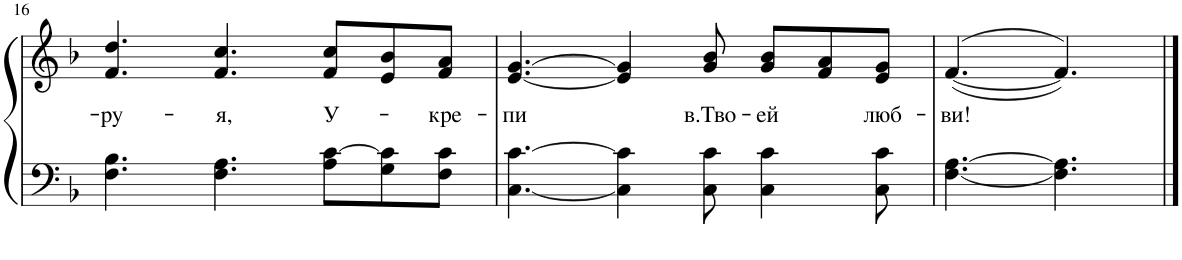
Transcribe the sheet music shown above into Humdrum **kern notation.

**kern	**kern	**text
*part1	*part1	*part1
*staff2	*staff1	*staff1
*I"Piano	*	*
*I'Pno.	*	*
!!LO:PB:g=z
*clefF4	*clefG2	*
*k[b-]	*k[b-]	*
*M9/8	*M9/8	*
=16	=16	=16
!	!	!LO:LY:b
4.F\ 4.B-\	4.f/ 4.dd/	-ру-
!	!	!LO:LY:b
4.F\ 4.A\	4.f/ 4.cc/	-я,
!	!	!LO:LY:b
8A\ [8c\L	8f/ 8cc/L	У-
8G\ 8c\]	8e/ 8b-/	.
!	!	!LO:LY:b
8F\ 8c\J	8f/ 8a/J	-кре-
=17	=17	=17
!	!	!LO:LY:b
[4.C\ [4.c\	[4.e/ [4.g/	-пи
4C\] 4c\]	4e/] 4g/]	.
!	!	!LO:LY:b
8C\ 8c\	8g/ 8b-/	в.Тво-
!	!	!LO:LY:b
4C\ 4c\	8g/ 8b-/L	-ей
.	8f/ 8a/	.
!	!	!LO:LY:b
8C\ 8c\	8e/ 8g/J	люб-
=18	=18	=18
!	!	!LO:LY:b
[4.F\ [4.A\	((>[4.f/	-ви!
4.F\] 4.A\]	4.f/]))	.
==	==	==
*-	*-	*-
